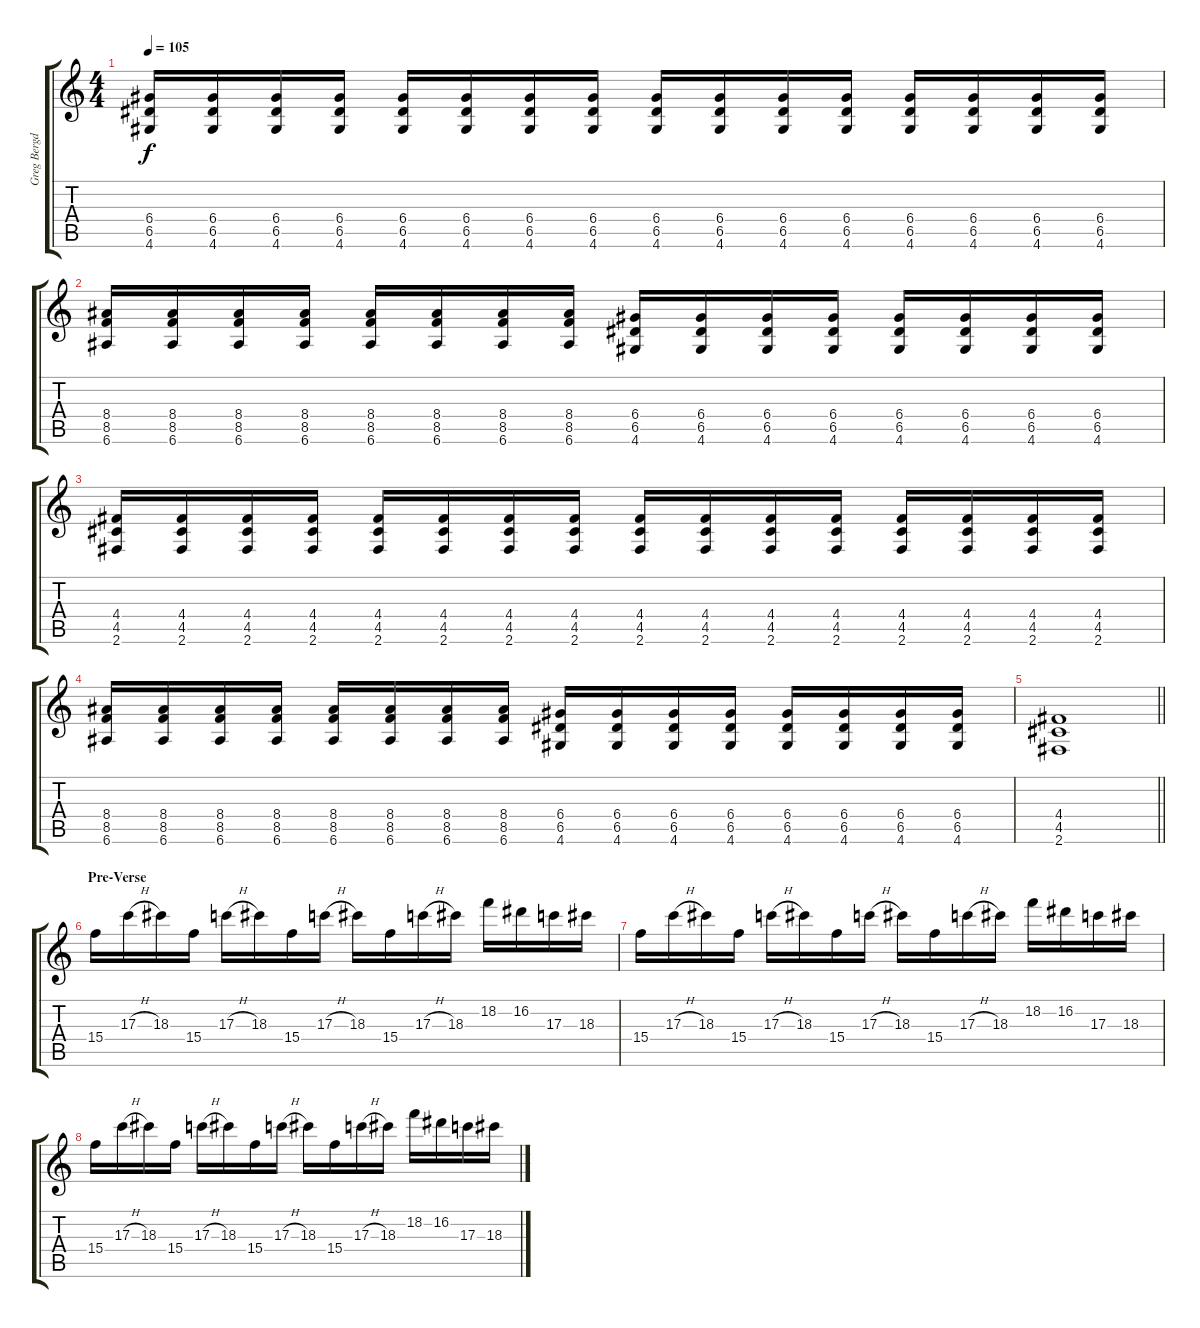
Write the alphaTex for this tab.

\track ("Greg Bergdorf" "Greg Bergd") {instrument distortionguitar}
\staff {score tabs}
\tuning (E4 B3 G3 D3 A2 E2) {hide}
\ts (4 4)
\tempo 105
\clef g2
\ks c
(6.4 6.5 4.6).16{dy f} (6.4 6.5 4.6).16 (6.4 6.5 4.6).16 (6.4 6.5 4.6).16 (6.4 6.5 4.6).16 (6.4 6.5 4.6).16 (6.4 6.5 4.6).16 (6.4 6.5 4.6).16 (6.4 6.5 4.6).16 (6.4 6.5 4.6).16 (6.4 6.5 4.6).16 (6.4 6.5 4.6).16 (6.4 6.5 4.6).16 (6.4 6.5 4.6).16 (6.4 6.5 4.6).16 (6.4 6.5 4.6).16 |
(8.4 8.5 6.6).16 (8.4 8.5 6.6).16 (8.4 8.5 6.6).16 (8.4 8.5 6.6).16 (8.4 8.5 6.6).16 (8.4 8.5 6.6).16 (8.4 8.5 6.6).16 (8.4 8.5 6.6).16 (6.4 6.5 4.6).16 (6.4 6.5 4.6).16 (6.4 6.5 4.6).16 (6.4 6.5 4.6).16 (6.4 6.5 4.6).16 (6.4 6.5 4.6).16 (6.4 6.5 4.6).16 (6.4 6.5 4.6).16 |
(4.4 4.5 2.6).16 (4.4 4.5 2.6).16 (4.4 4.5 2.6).16 (4.4 4.5 2.6).16 (4.4 4.5 2.6).16 (4.4 4.5 2.6).16 (4.4 4.5 2.6).16 (4.4 4.5 2.6).16 (4.4 4.5 2.6).16 (4.4 4.5 2.6).16 (4.4 4.5 2.6).16 (4.4 4.5 2.6).16 (4.4 4.5 2.6).16 (4.4 4.5 2.6).16 (4.4 4.5 2.6).16 (4.4 4.5 2.6).16 |
(8.4 8.5 6.6).16 (8.4 8.5 6.6).16 (8.4 8.5 6.6).16 (8.4 8.5 6.6).16 (8.4 8.5 6.6).16 (8.4 8.5 6.6).16 (8.4 8.5 6.6).16 (8.4 8.5 6.6).16 (6.4 6.5 4.6).16 (6.4 6.5 4.6).16 (6.4 6.5 4.6).16 (6.4 6.5 4.6).16 (6.4 6.5 4.6).16 (6.4 6.5 4.6).16 (6.4 6.5 4.6).16 (6.4 6.5 4.6).16 |
\barLineRight lightlight
(4.4 4.5 2.6).1 |
\section ("" "Pre-Verse")
15.4.16{volume 13 instrument overdrivenguitar} 17.3{h}.16 18.3.16 15.4.16 17.3{h}.16 18.3.16 15.4.16 17.3{h}.16 18.3.16 15.4.16 17.3{h}.16 18.3.16 18.2.16 16.2.16 17.3.16 18.3.16 |
15.4.16 17.3{h}.16 18.3.16 15.4.16 17.3{h}.16 18.3.16 15.4.16 17.3{h}.16 18.3.16 15.4.16 17.3{h}.16 18.3.16 18.2.16 16.2.16 17.3.16 18.3.16 |
15.4.16 17.3{h}.16 18.3.16 15.4.16 17.3{h}.16 18.3.16 15.4.16 17.3{h}.16 18.3.16 15.4.16 17.3{h}.16 18.3.16 18.2.16 16.2.16 17.3.16 18.3.16
